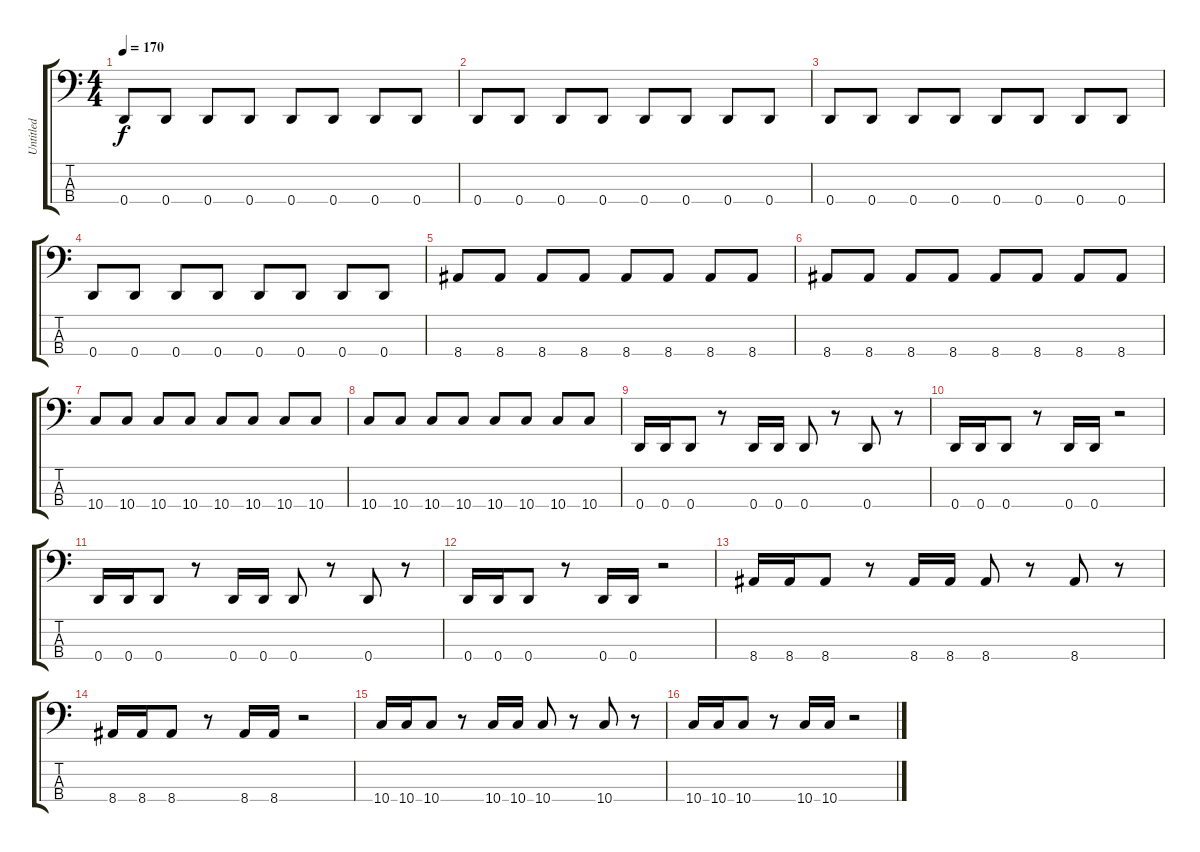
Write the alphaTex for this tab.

\track ("Untitled" "Untitled") {instrument electricbasspick}
\staff {score tabs}
\tuning (G2 D2 A1 D1) {hide}
\ts (4 4)
\tempo 170
\clef f4
\ks c
0.4.8{dy f instrument electricbasspick} 0.4.8 0.4.8 0.4.8 0.4.8 0.4.8 0.4.8 0.4.8 |
0.4.8 0.4.8 0.4.8 0.4.8 0.4.8 0.4.8 0.4.8 0.4.8 |
0.4.8 0.4.8 0.4.8 0.4.8 0.4.8 0.4.8 0.4.8 0.4.8 |
0.4.8 0.4.8 0.4.8 0.4.8 0.4.8 0.4.8 0.4.8 0.4.8 |
8.4.8 8.4.8 8.4.8 8.4.8 8.4.8 8.4.8 8.4.8 8.4.8 |
8.4.8 8.4.8 8.4.8 8.4.8 8.4.8 8.4.8 8.4.8 8.4.8 |
10.4.8 10.4.8 10.4.8 10.4.8 10.4.8 10.4.8 10.4.8 10.4.8 |
10.4.8 10.4.8 10.4.8 10.4.8 10.4.8 10.4.8 10.4.8 10.4.8 |
0.4.16 0.4.16 0.4.8 r.8 0.4.16 0.4.16 0.4.8 r.8 0.4.8 r.8 |
0.4.16 0.4.16 0.4.8 r.8 0.4.16 0.4.16 r.2 |
0.4.16 0.4.16 0.4.8 r.8 0.4.16 0.4.16 0.4.8 r.8 0.4.8 r.8 |
0.4.16 0.4.16 0.4.8 r.8 0.4.16 0.4.16 r.2 |
8.4.16 8.4.16 8.4.8 r.8 8.4.16 8.4.16 8.4.8 r.8 8.4.8 r.8 |
8.4.16 8.4.16 8.4.8 r.8 8.4.16 8.4.16 r.2 |
10.4.16 10.4.16 10.4.8 r.8 10.4.16 10.4.16 10.4.8 r.8 10.4.8 r.8 |
10.4.16 10.4.16 10.4.8 r.8 10.4.16 10.4.16 r.2
